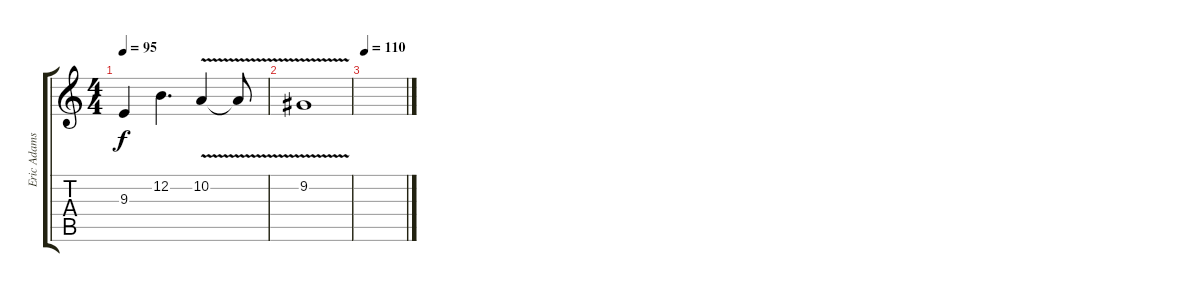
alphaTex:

\track ("Eric Adams" "Eric Adams") {instrument lead6voice}
\staff {score tabs}
\tuning (E4 B3 G3 D3 A2 E2) {hide}
\ts (4 4)
\tempo 95
\clef g2
\ks c
9.3{t}.4{dy f} 12.2.4{d} 10.2{v}.4 10.2{t}.8 |
9.2{v}.1 |
\tempo 110
